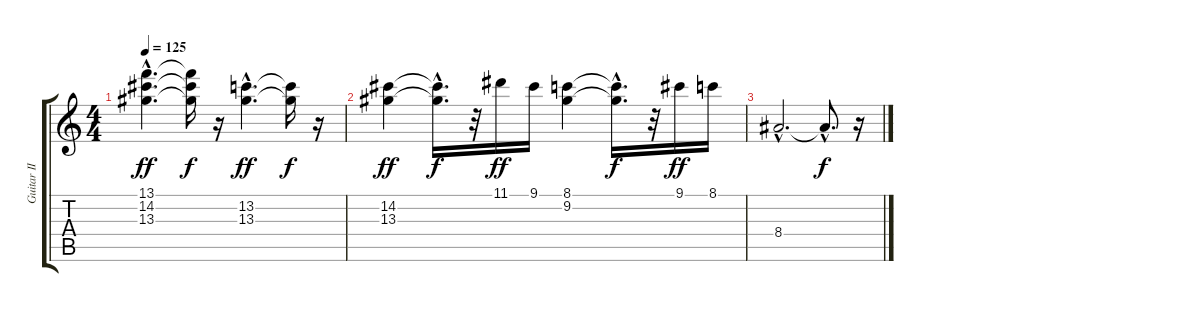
\track ("Guitar II" "Guitar II") {instrument electricguitarclean}
\staff {score tabs}
\tuning (E4 B3 G3 D3 A2 E2) {hide}
\ts (4 4)
\tempo 125
\clef g2
\ks c
(13.1{hac} 14.2{hac} 13.3{hac}).4{d dy ff} (13.1{t} 14.2{t} 13.3{t}).16{dy f} r.16 (13.2{hac} 13.3{hac}).4{d dy ff} (13.2{t} 13.3{t}).16{dy f} r.16 |
(14.2 13.3).4{dy ff} (14.2{hac t} 13.3{hac t}).16{d dy f} r.32 11.1.16{dy ff} 9.1.16 (8.1 9.2).4 (8.1{hac t} 9.2{hac t}).16{d dy f} r.32 9.1.16{dy ff} 8.1.16 |
8.4{hac}.2{d} 8.4{hac t}.8{d dy f} r.16
